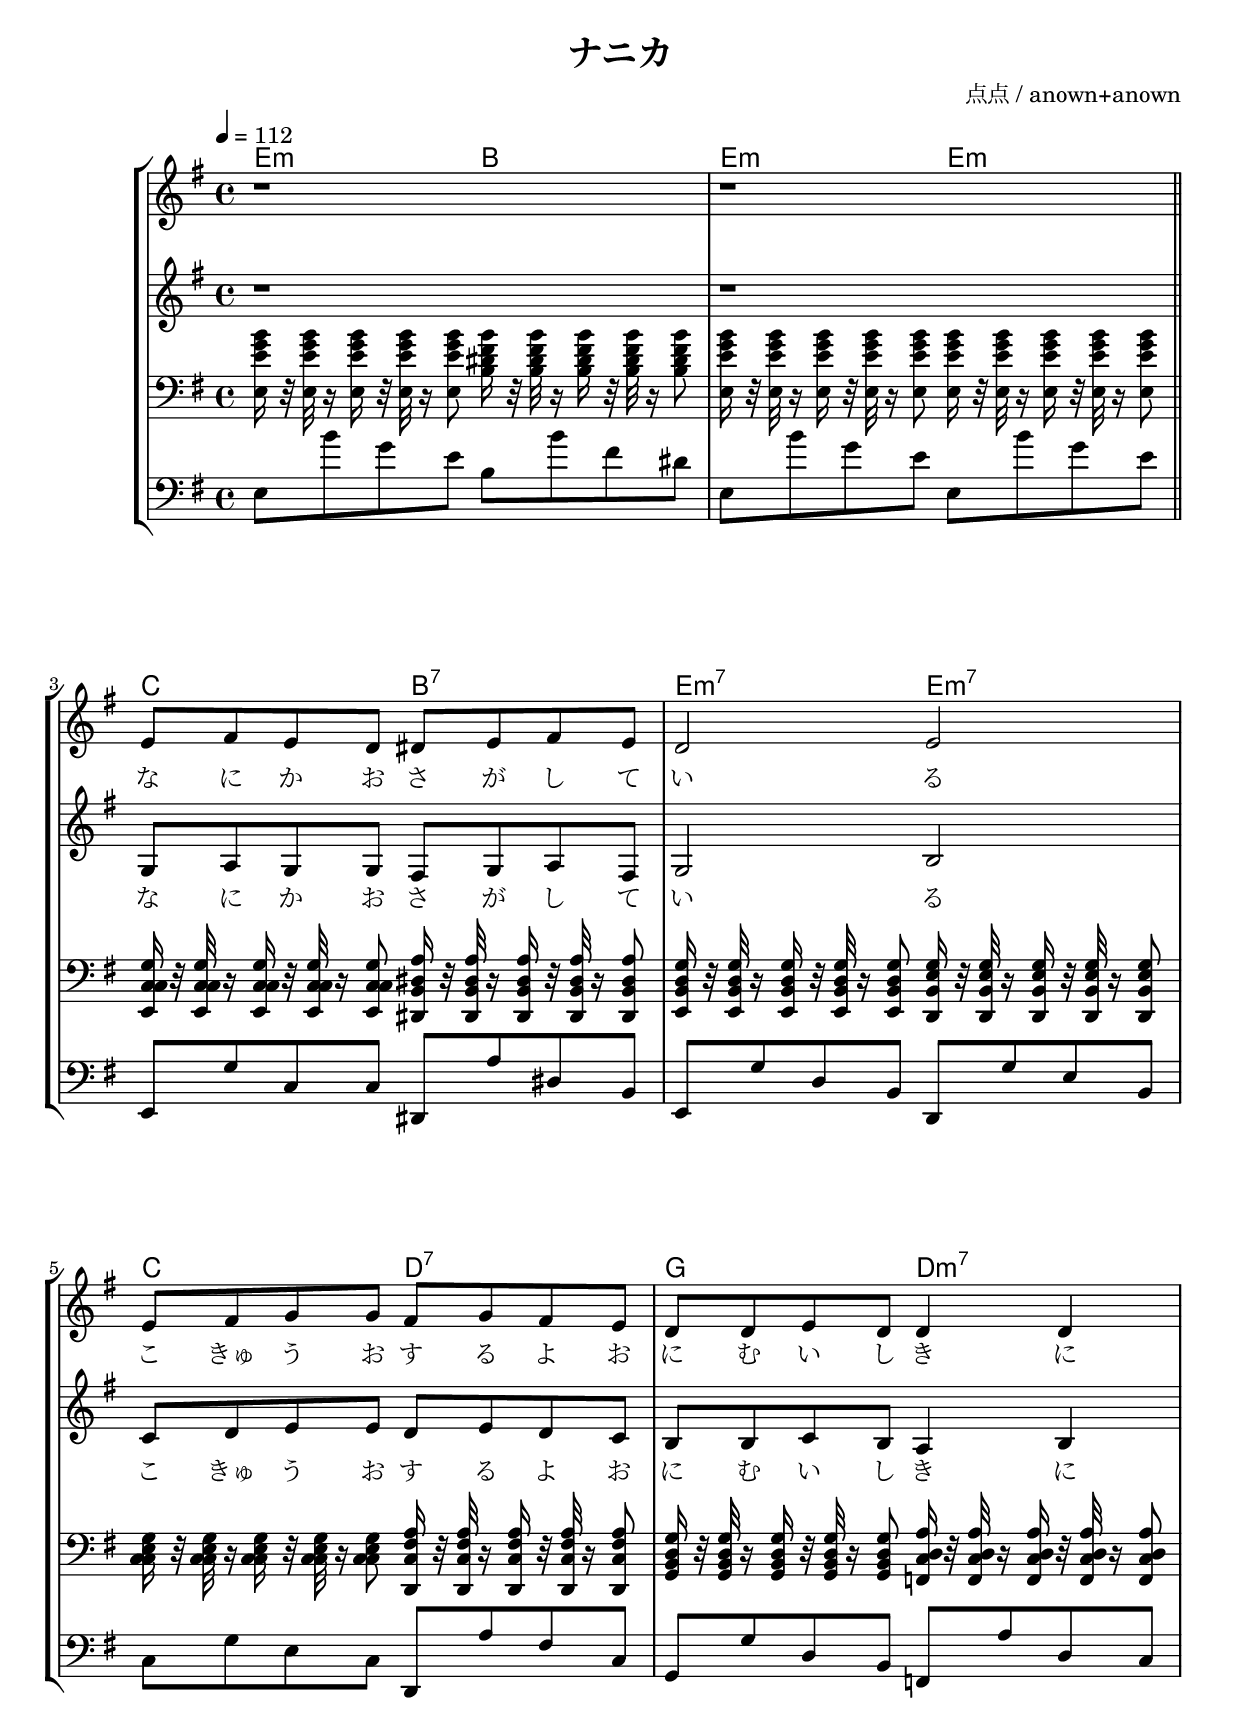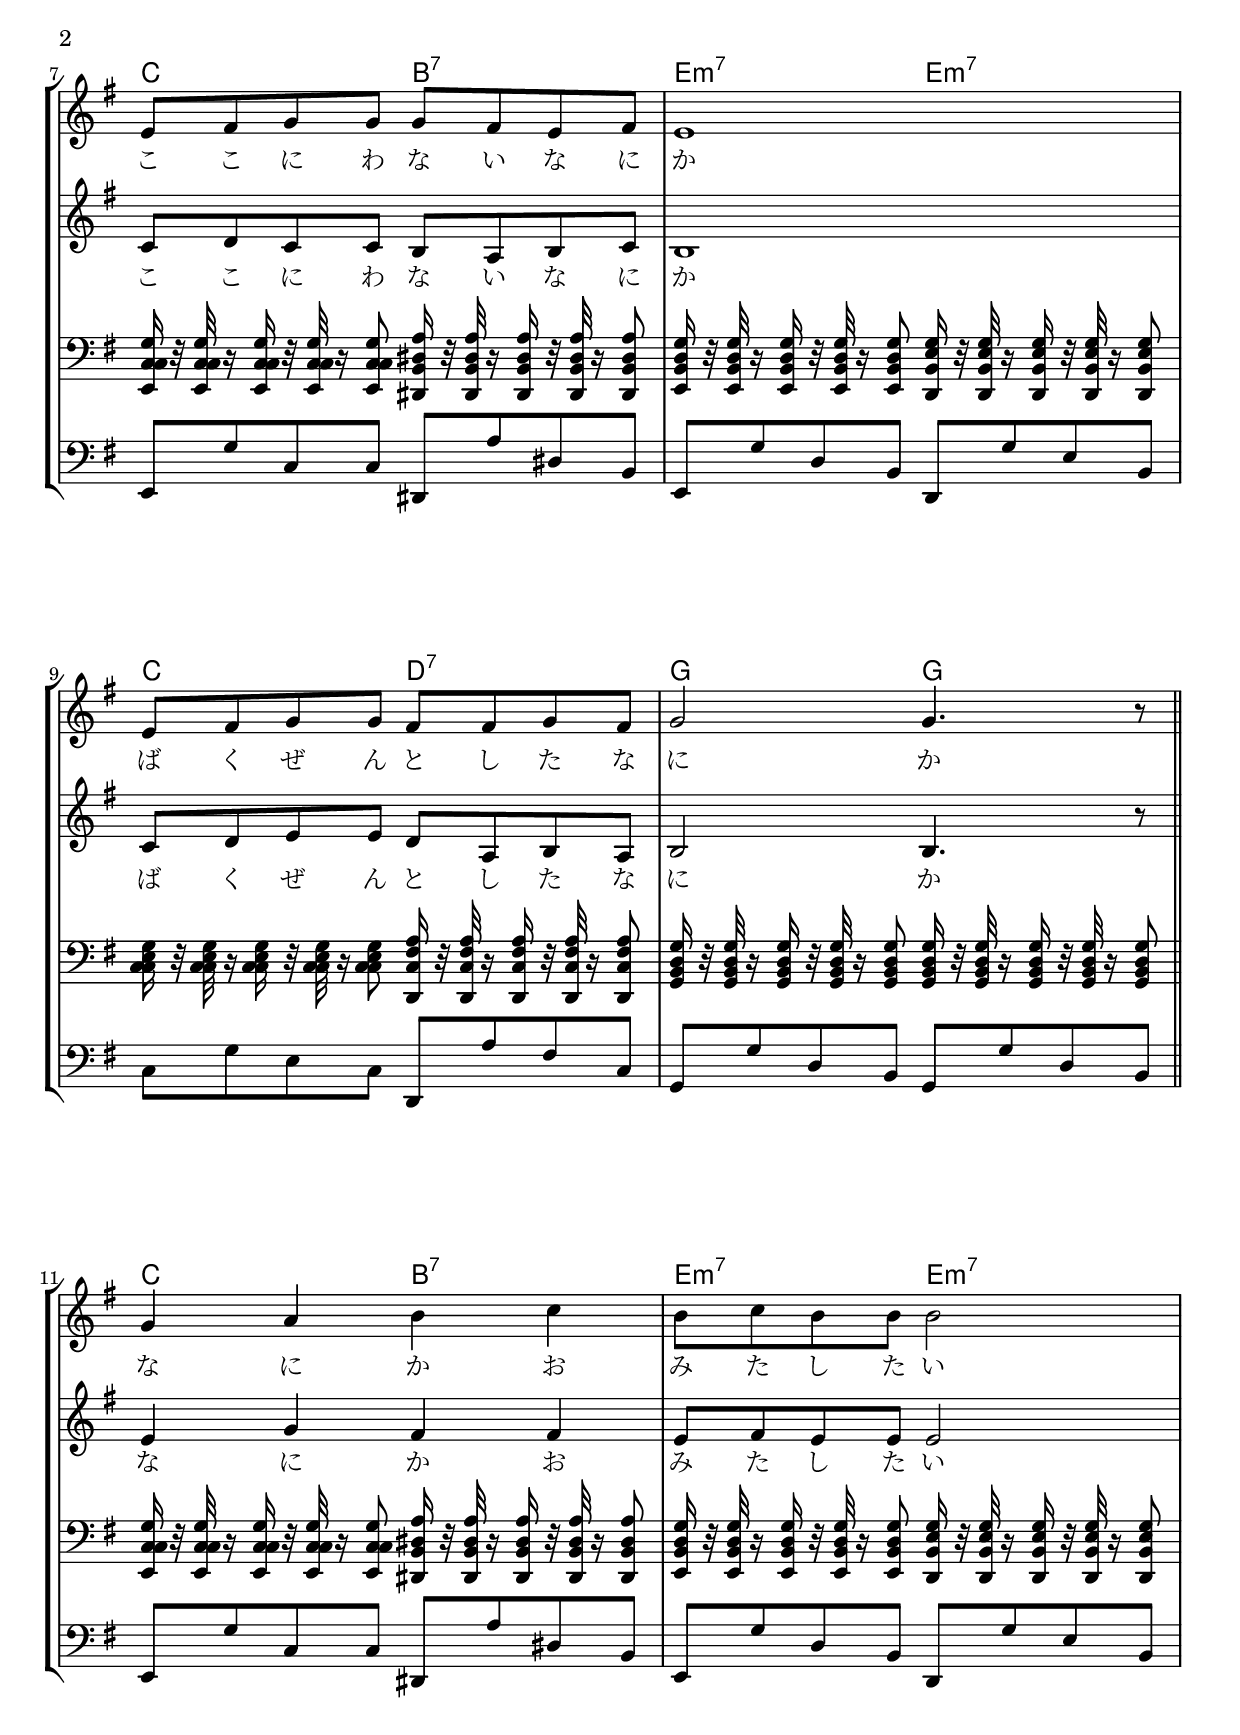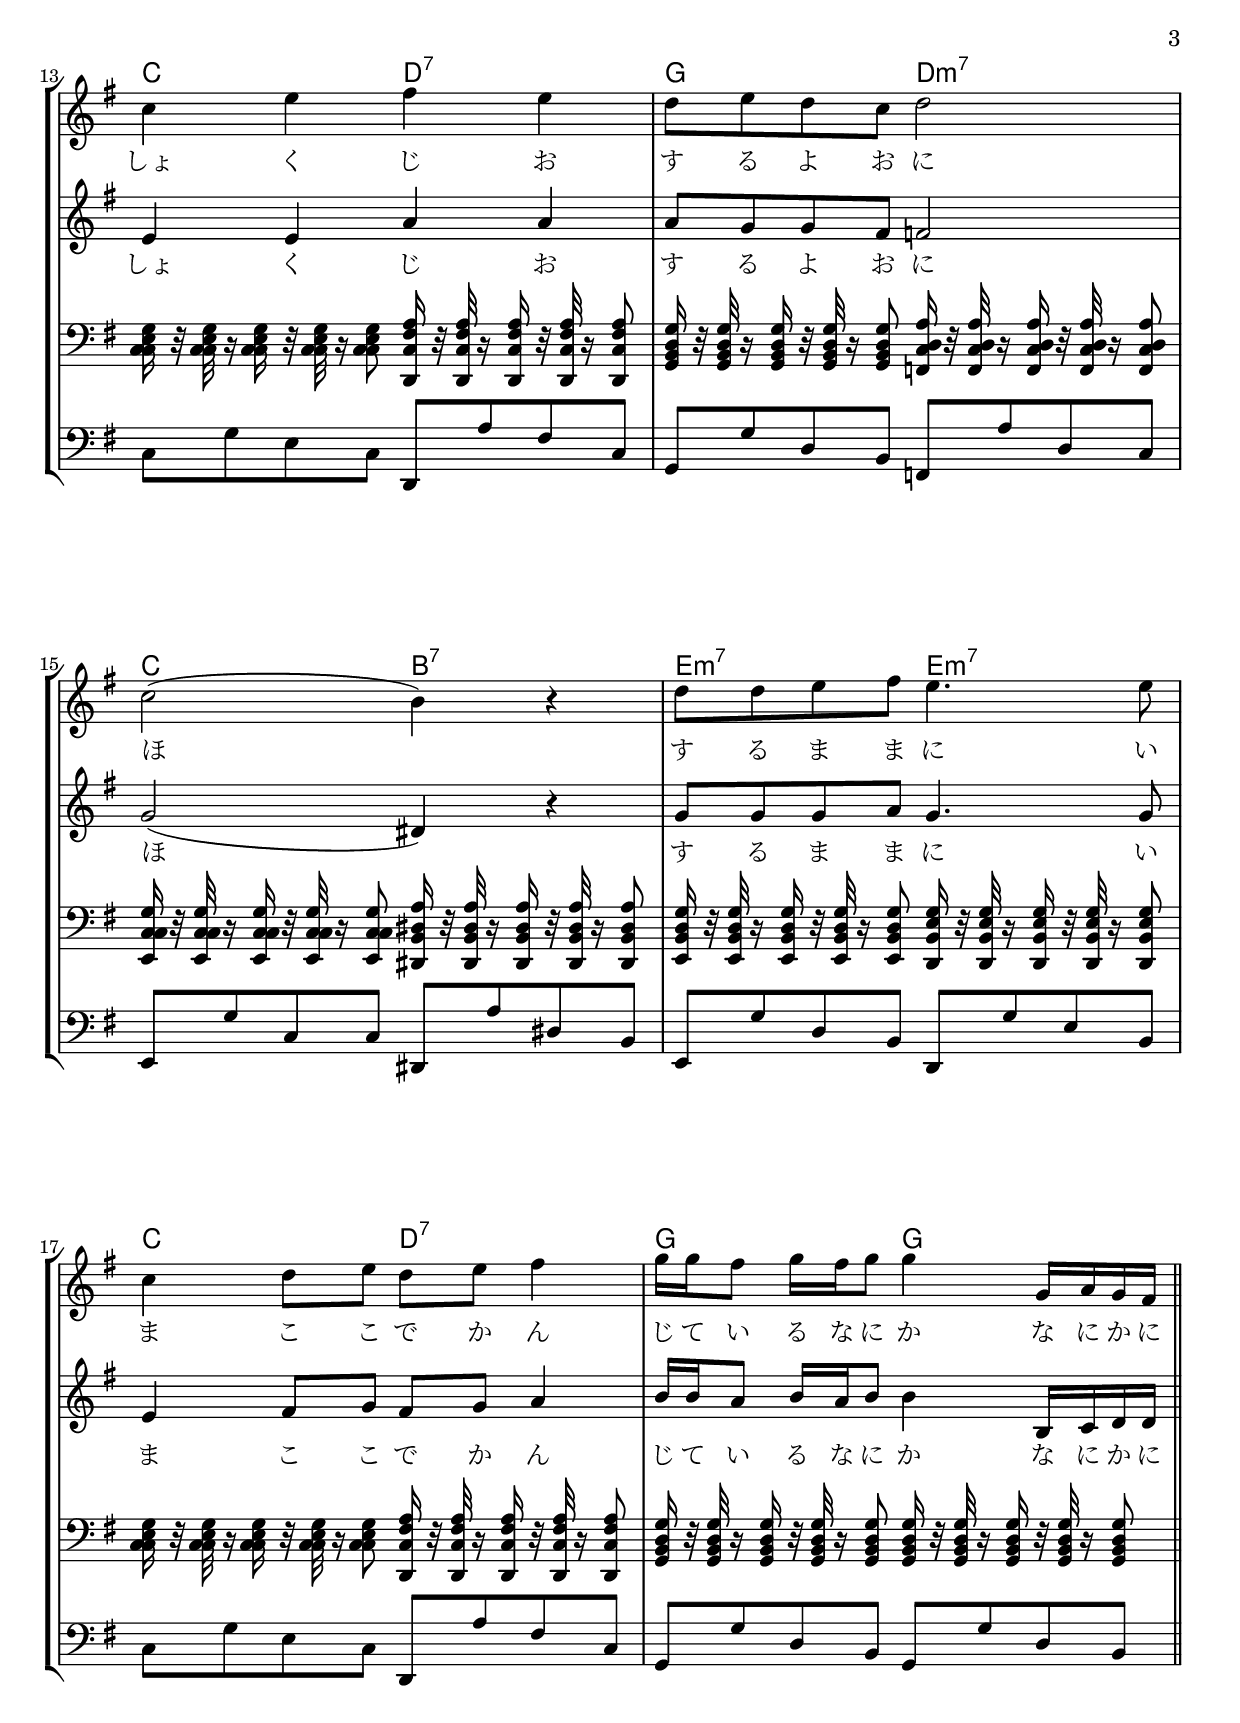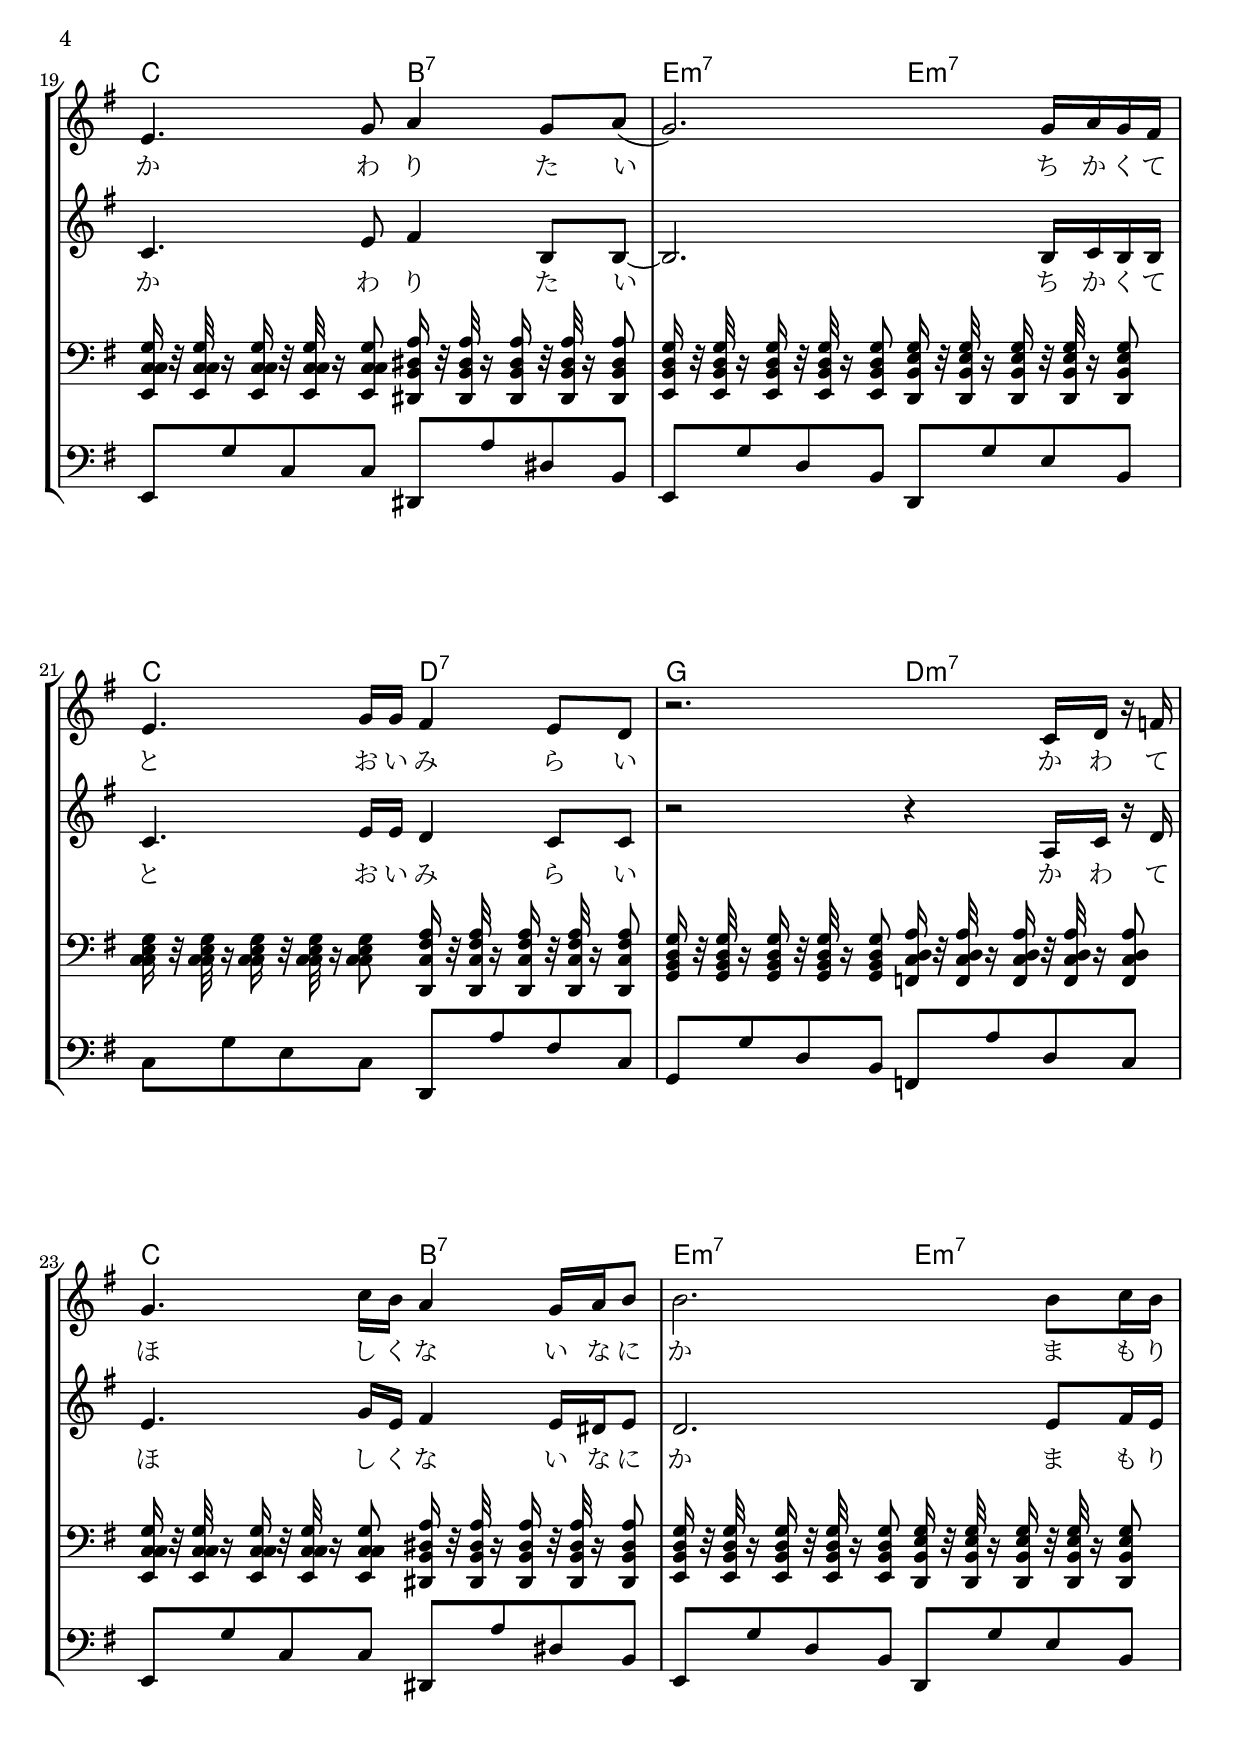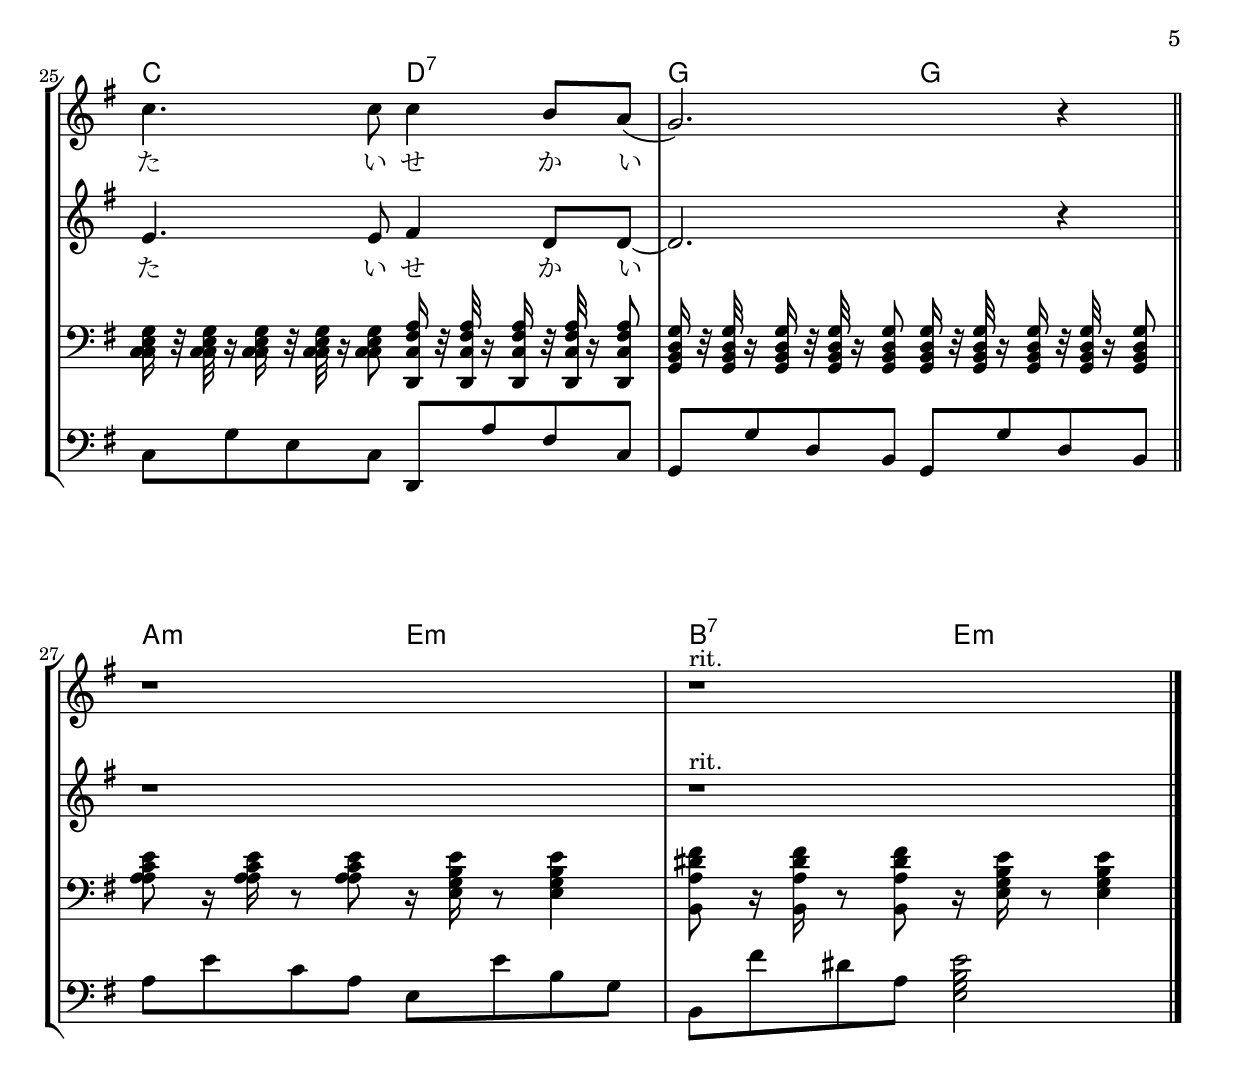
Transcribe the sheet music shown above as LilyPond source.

\version "2.12.1"

\header {
	title = \markup {ナニカ}
	composer = \markup \center-column {"点点 / anown+anown"}
}

harmony = \chordmode {
	e2:m b e:m e:m 

	c b:7 e:min7 e:min7 c d:7 g d:min7 c b:7 e:min7 e:min7 c d:7 g g 

	c b:7 e:min7 e:min7 c d:7 g d:min7 c b:7 e:min7 e:min7 c d:7 g g 

	c b:7 e:min7 e:min7 c d:7 g d:min7 c b:7 e:min7 e:min7 c d:7 g g 

	a:m e:m b:7 e:m 
}

melody = {
	\key g \major
	\tempo 4 = 112
	r1 | r1   
	\set Staff.midiInstrument = #"fss0.35"
	e'8  fis'8  e'8  d'8  dis'8  e'8  fis'8  e'8 
	d'2  e'2 
	e'8  fis'8  g'8  g'8  fis'8  g'8  fis'8  e'8 
	d'8  d'8  e'8  d'8  d'4  d'4 
	e'8  fis'8  g'8  g'8  g'8  fis'8  e'8  fis'8 
	e'1 
	e'8  fis'8  g'8  g'8  fis'8  fis'8  g'8  fis'8 
	g'2  g'4.  	r8 	\set Staff.midiInstrument = #"fss0.37"
	 g'4  a'4  b'4  c''4 
	b'8  c''8  b'8  b'8  b'2 
	c''4  e''4  fis''4  e''4 
	d''8  e''8  d''8  c''8  d''2 
	c''2  (b'4)  r4 
	d''8  d''8  e''8  fis''8  e''4.  e''8 
	c''4  d''8  e''8  d''8  e''8  fis''4 
	g''16  g''16  fis''8  g''16  fis''16  g''8  g''4  	\set Staff.midiInstrument = #"fss0.39"
	g'16  a'16  g'16  fis'16 
	e'4.  g'8  a'4  g'8  a'8 
	(g'2.)  g'16  a'16  g'16  fis'16 
	e'4.  g'16  g'16  fis'4  e'8  d'8 
	r2.  c'16  d'16  r16  f'16 
	g'4.  c''16  b'16  a'4  g'16  a'16  b'8 
	b'2.  b'8  c''16  b'16 
	c''4.  c''8  c''4  b'8  a'8 
	(g'2.)  	r4 	r1 | r1^"rit." \bar "|."
}

words = \lyricmode {
	
	な  に  か  お  さ  が  し  て  い  る  こ  きゅ  う  お  す  る  よ  お  に  む  い  し  き  に  こ  こ  に  わ  な  い  な  に  か  ば  く  ぜ  ん  と  し  た  な  に  か  
	な  に  か  お  み  た  し  た  い  しょ  く  じ  お  す  る  よ  お  に  ほ  す  る  ま  ま  に  い  ま  こ  こ  で  か  ん  じ  て  い  る  な  に  か  
	な  に  か  に  か  わ  り  た  い  ち  か  く  て  と  お  い  み  ら  い  か  わ  て  ほ  し  く  な  い  な  に  か  ま  も  り  た  い  せ  か  い  
	
}

secondmelody = {
	\key g \major
	\tempo 4 = 112
	r1 | r1   
	\set Staff.midiInstrument = #"fss0.35"
	g8  a8  g8  g8  fis8  g8  a8  fis8 
	g2  b2 
	c'8  d'8  e'8  e'8  d'8  e'8  d'8  c'8 
	b8  b8  c'8  b8  a4  b4 
	c'8  d'8  c'8  c'8  b8  a8  b8  c'8 
	b1 
	c'8  d'8  e'8  e'8  d'8  a8  b8  a8 
	b2  b4.  	r8 	\set Staff.midiInstrument = #"fss0.35"
	 e'4  g'4  fis'4  fis'4 
	e'8  fis'8  e'8  e'8  e'2 
	e'4  e'4  a'4  a'4 
	a'8  g'8  g'8  fis'8  f'2 
	g'2  (dis'4)  r4 
	g'8  g'8  g'8  a'8  g'4.  g'8 
	e'4  fis'8  g'8  fis'8  g'8  a'4 
	b'16  b'16  a'8  b'16  a'16  b'8  b'4  	\set Staff.midiInstrument = #"fss0.42"
	b16  c'16  d'16  d'16 
	c'4.  e'8  fis'4  b8  b8~ 
	b2.  b16  c'16  b16  b16 
	c'4.  e'16  e'16  d'4  c'8  c'8 
	r2  r4  a16  c'16  r16  d'16 
	e'4.  g'16  e'16  fis'4  e'16  dis'16  e'8 
	d'2.  e'8  fis'16  e'16 
	e'4.  e'8  fis'4  d'8  d'8~ 
	d'2.  	r4 	r1 | r1^"rit." \bar "|."
}

secondwords = \lyricmode {
	
	な  に  か  お  さ  が  し  て  い  る  こ  きゅ  う  お  す  る  よ  お  に  む  い  し  き  に  こ  こ  に  わ  な  い  な  に  か  ば  く  ぜ  ん  と  し  た  な  に  か  
	な  に  か  お  み  た  し  た  い  しょ  く  じ  お  す  る  よ  お  に  ほ  す  る  ま  ま  に  い  ま  こ  こ  で  か  ん  じ  て  い  る  な  に  か  
	な  に  か  に  か  わ  り  た  い  ち  か  く  て  と  お  い  み  ら  い  か  わ  て  ほ  し  く  な  い  な  に  か  ま  も  り  た  い  せ  か  い  
	
}

tempochange = {
	\tempo 4 = 112
	r1 | r1 \bar "||"
	\tempo 4 = 112
	r1 | r1 | r1 | r1 | r1 | r1 | r1 | r1 \bar "||"
	\tempo 4 = 112
	r1 | r1 | r1 | r1 | r1 | r1 | r1 | r1 \bar "||"
	\tempo 4 = 112
	r1 | r1 | r1 | r1 | r1 | r1 | r1 | r1 \bar "||"
	\tempo 4 = 112
	r1 | \tempo 4 = 84 r2 \tempo 4 = 74 r2 \bar "|."
}

mainacc = {
	\clef bass
	\set Staff.midiInstrument = #"Electric Piano2"
	\key g \major
	\tempo 4 = 112
	<e e' g' b'>16 r32 <e e' g' b'>32 r16     <e e' g' b'>16 r32 <e e' g' b'>32 r16     <e e' g' b'>8
	<b dis' fis' b'>16 r32 <b dis' fis' b'>32 r16     <b dis' fis' b'>16 r32 <b dis' fis' b'>32 r16     <b dis' fis' b'>8
	<e e' g' b'>16 r32 <e e' g' b'>32 r16     <e e' g' b'>16 r32 <e e' g' b'>32 r16     <e e' g' b'>8
	<e e' g' b'>16 r32 <e e' g' b'>32 r16     <e e' g' b'>16 r32 <e e' g' b'>32 r16     <e e' g' b'>8
	\bar "||"

	\set Staff.midiInstrument = #"Electric Piano 1"
	<e, c c g>16 r32 <e, c c g>32 r16     <e, c c g>16 r32 <e, c c g>32 r16     <e, c c g>8
	<dis, b, dis a>16 r32 <dis, b, dis a>32 r16     <dis, b, dis a>16 r32 <dis, b, dis a>32 r16     <dis, b, dis a>8
	<e, b, d g>16 r32 <e, b, d g>32 r16     <e, b, d g>16 r32 <e, b, d g>32 r16     <e, b, d g>8
	<d, b, e g>16 r32 <d, b, e g>32 r16     <d, b, e g>16 r32 <d, b, e g>32 r16     <d, b, e g>8
	<c c e g>16 r32 <c c e g>32 r16     <c c e g>16 r32 <c c e g>32 r16     <c c e g>8
	<d, c fis a>16 r32 <d, c fis a>32 r16     <d, c fis a>16 r32 <d, c fis a>32 r16     <d, c fis a>8
	<g, b, d g>16 r32 <g, b, d g>32 r16     <g, b, d g>16 r32 <g, b, d g>32 r16     <g, b, d g>8
	<f, c d a>16 r32 <f, c d a>32 r16     <f, c d a>16 r32 <f, c d a>32 r16     <f, c d a>8
	<e, c c g>16 r32 <e, c c g>32 r16     <e, c c g>16 r32 <e, c c g>32 r16     <e, c c g>8
	<dis, b, dis a>16 r32 <dis, b, dis a>32 r16     <dis, b, dis a>16 r32 <dis, b, dis a>32 r16     <dis, b, dis a>8
	<e, b, d g>16 r32 <e, b, d g>32 r16     <e, b, d g>16 r32 <e, b, d g>32 r16     <e, b, d g>8
	<d, b, e g>16 r32 <d, b, e g>32 r16     <d, b, e g>16 r32 <d, b, e g>32 r16     <d, b, e g>8
	<c c e g>16 r32 <c c e g>32 r16     <c c e g>16 r32 <c c e g>32 r16     <c c e g>8
	<d, c fis a>16 r32 <d, c fis a>32 r16     <d, c fis a>16 r32 <d, c fis a>32 r16     <d, c fis a>8
	<g, b, d g>16 r32 <g, b, d g>32 r16     <g, b, d g>16 r32 <g, b, d g>32 r16     <g, b, d g>8
	<g, b, d g>16 r32 <g, b, d g>32 r16     <g, b, d g>16 r32 <g, b, d g>32 r16     <g, b, d g>8
	\bar "||"

	\set Staff.midiInstrument = #"Electric Piano2"
	<e, c c g>16 r32 <e, c c g>32 r16     <e, c c g>16 r32 <e, c c g>32 r16     <e, c c g>8
	<dis, b, dis a>16 r32 <dis, b, dis a>32 r16     <dis, b, dis a>16 r32 <dis, b, dis a>32 r16     <dis, b, dis a>8
	<e, b, d g>16 r32 <e, b, d g>32 r16     <e, b, d g>16 r32 <e, b, d g>32 r16     <e, b, d g>8
	<d, b, e g>16 r32 <d, b, e g>32 r16     <d, b, e g>16 r32 <d, b, e g>32 r16     <d, b, e g>8
	<c c e g>16 r32 <c c e g>32 r16     <c c e g>16 r32 <c c e g>32 r16     <c c e g>8
	<d, c fis a>16 r32 <d, c fis a>32 r16     <d, c fis a>16 r32 <d, c fis a>32 r16     <d, c fis a>8
	<g, b, d g>16 r32 <g, b, d g>32 r16     <g, b, d g>16 r32 <g, b, d g>32 r16     <g, b, d g>8
	<f, c d a>16 r32 <f, c d a>32 r16     <f, c d a>16 r32 <f, c d a>32 r16     <f, c d a>8
	<e, c c g>16 r32 <e, c c g>32 r16     <e, c c g>16 r32 <e, c c g>32 r16     <e, c c g>8
	<dis, b, dis a>16 r32 <dis, b, dis a>32 r16     <dis, b, dis a>16 r32 <dis, b, dis a>32 r16     <dis, b, dis a>8
	<e, b, d g>16 r32 <e, b, d g>32 r16     <e, b, d g>16 r32 <e, b, d g>32 r16     <e, b, d g>8
	<d, b, e g>16 r32 <d, b, e g>32 r16     <d, b, e g>16 r32 <d, b, e g>32 r16     <d, b, e g>8
	<c c e g>16 r32 <c c e g>32 r16     <c c e g>16 r32 <c c e g>32 r16     <c c e g>8
	<d, c fis a>16 r32 <d, c fis a>32 r16     <d, c fis a>16 r32 <d, c fis a>32 r16     <d, c fis a>8
	<g, b, d g>16 r32 <g, b, d g>32 r16     <g, b, d g>16 r32 <g, b, d g>32 r16     <g, b, d g>8
	<g, b, d g>16 r32 <g, b, d g>32 r16     <g, b, d g>16 r32 <g, b, d g>32 r16     <g, b, d g>8
	\bar "||"

	\set Staff.midiInstrument = #"Electric Piano 1"
	<e, c c g>16 r32 <e, c c g>32 r16     <e, c c g>16 r32 <e, c c g>32 r16     <e, c c g>8
	<dis, b, dis a>16 r32 <dis, b, dis a>32 r16     <dis, b, dis a>16 r32 <dis, b, dis a>32 r16     <dis, b, dis a>8
	<e, b, d g>16 r32 <e, b, d g>32 r16     <e, b, d g>16 r32 <e, b, d g>32 r16     <e, b, d g>8
	<d, b, e g>16 r32 <d, b, e g>32 r16     <d, b, e g>16 r32 <d, b, e g>32 r16     <d, b, e g>8
	<c c e g>16 r32 <c c e g>32 r16     <c c e g>16 r32 <c c e g>32 r16     <c c e g>8
	<d, c fis a>16 r32 <d, c fis a>32 r16     <d, c fis a>16 r32 <d, c fis a>32 r16     <d, c fis a>8
	<g, b, d g>16 r32 <g, b, d g>32 r16     <g, b, d g>16 r32 <g, b, d g>32 r16     <g, b, d g>8
	<f, c d a>16 r32 <f, c d a>32 r16     <f, c d a>16 r32 <f, c d a>32 r16     <f, c d a>8
	<e, c c g>16 r32 <e, c c g>32 r16     <e, c c g>16 r32 <e, c c g>32 r16     <e, c c g>8
	<dis, b, dis a>16 r32 <dis, b, dis a>32 r16     <dis, b, dis a>16 r32 <dis, b, dis a>32 r16     <dis, b, dis a>8
	<e, b, d g>16 r32 <e, b, d g>32 r16     <e, b, d g>16 r32 <e, b, d g>32 r16     <e, b, d g>8
	<d, b, e g>16 r32 <d, b, e g>32 r16     <d, b, e g>16 r32 <d, b, e g>32 r16     <d, b, e g>8
	<c c e g>16 r32 <c c e g>32 r16     <c c e g>16 r32 <c c e g>32 r16     <c c e g>8
	<d, c fis a>16 r32 <d, c fis a>32 r16     <d, c fis a>16 r32 <d, c fis a>32 r16     <d, c fis a>8
	<g, b, d g>16 r32 <g, b, d g>32 r16     <g, b, d g>16 r32 <g, b, d g>32 r16     <g, b, d g>8
	<g, b, d g>16 r32 <g, b, d g>32 r16     <g, b, d g>16 r32 <g, b, d g>32 r16     <g, b, d g>8
	\bar "||"

	\set Staff.midiInstrument = #"Electric Piano2"
	<a a c' e'>8 r16 <a a c' e'>16 r8     <a a c' e'>8
	r16 <e g b e'>16 r8     <e g b e'>4
	<b, a dis' fis'>8 r16 <b, a dis' fis'>16 r8     <b, a dis' fis'>8
	r16 <e g b e'>16 r8     <e g b e'>4
	\bar "|."
}

subacc = {
	\clef bass
	\set Staff.midiInstrument = #"Muted Trumpet"
	\key g \major
	\tempo 4 = 112
	e8 b' g' e'
	b8 b' fis' dis'
	e8 b' g' e'
	e8 b' g' e'
	\bar "||"

	\set Staff.midiInstrument = #"Muted Trumpet"
	e,8 g c c
	dis,8 a dis b,
	e,8 g d b,
	d,8 g e b,
	c8 g e c
	d,8 a fis c
	g,8 g d b,
	f,8 a d c
	e,8 g c c
	dis,8 a dis b,
	e,8 g d b,
	d,8 g e b,
	c8 g e c
	d,8 a fis c
	g,8 g d b,
	g,8 g d b,
	\bar "||"

	\set Staff.midiInstrument = #"Muted Trumpet"
	e,8 g c c
	dis,8 a dis b,
	e,8 g d b,
	d,8 g e b,
	c8 g e c
	d,8 a fis c
	g,8 g d b,
	f,8 a d c
	e,8 g c c
	dis,8 a dis b,
	e,8 g d b,
	d,8 g e b,
	c8 g e c
	d,8 a fis c
	g,8 g d b,
	g,8 g d b,
	\bar "||"

	\set Staff.midiInstrument = #"Muted Trumpet"
	e,8 g c c
	dis,8 a dis b,
	e,8 g d b,
	d,8 g e b,
	c8 g e c
	d,8 a fis c
	g,8 g d b,
	f,8 a d c
	e,8 g c c
	dis,8 a dis b,
	e,8 g d b,
	d,8 g e b,
	c8 g e c
	d,8 a fis c
	g,8 g d b,
	g,8 g d b,
	\bar "||"

	\set Staff.midiInstrument = #"Muted Trumpet"
	a8 e' c' a
	e8 e' b g
	b,8 fis' dis' a
	<e g b e'>2
	\bar "|."
}

percA = {
	\drummode {
	hh4 hh8 hh2 r8  |\times 16/32{ hh2 hh8. hh1 r4 r16 } \bar "||"
	hh8 hh8 hh8 hh8 hh8 hh8 hh8 hh8  |hh8 hh8 hh8 hh8 hh4 hh8 hh8  |hh8 hh8 hh8 hh8 hh8 hh8 hh8 hh8  |hh8 hh8 hh8 hh2 r8  |hh8 hh8 hh8 hh8 hh8 hh8 hh8 hh8  |hh8 hh8 hh8 hh8 hh4 hh8 hh8  |hh8 hh8 hh8 hh8 hh8 hh8 hh8 hh8  |r8 hh2. r8  \bar "||"
	hh8 hh8 hh8 hh8 hh8 hh8 hh8 hh8  |hh8 hh8 hh8 hh8 hh4 hh8 hh8  |hh8 hh8 hh8 hh8 hh8 hh8 hh8 hh8  |hh8 hh8 hh8 hh2 r8  |hh8 hh8 hh8 hh8 hh8 hh8 hh8 hh8  |hh8 hh8 hh8 hh8 hh4 hh8 hh8  |hh8 hh8 hh8 hh8 hh8 hh8 hh8 hh8  |r8 hh2. r8  \bar "||"
	hh8 hh8 hh8 hh8 hh8 hh8 hh8 hh8  |hh8 hh8 hh8 hh8 hh4 hh8 hh8  |hh8 hh8 hh8 hh8 hh8 hh8 hh8 hh8  |hh8 hh8 hh8 hh2 r8  |hh8 hh8 hh8 hh8 hh8 hh8 hh8 hh8  |hh8 hh8 hh8 hh8 hh4 hh8 hh8  |hh8 hh8 hh8 hh8 hh8 hh8 hh8 hh8  |r8 hh2. r8  \bar "||"
	hh4 hh8 hh2 r8  |\times 16/32{ hh2 hh8. hh1 r4 r16 } \bar "|."
	}
}

percB = {
	\drummode {
	r16 hhp8 hhp8 hhp2 r8.  |\times 16/32{ r8 hhp4 hhp4 hhp8 hhp1 r4 } \bar "||"
	r4 sn8. sn8 sn8. sn8. sn16  |r4 sn8. sn8 sn8. sn4  |r4 sn8. sn8 sn8. sn8. sn16  |r8 sn8 sn4 sn8 sn16 sn8 sn8 sn16  |r4 sn8. sn8 sn8. sn8. sn16  |r4 sn8. sn8 sn8. sn4  |r4 sn8. sn8 sn8. sn8. sn16  |r4 sn2 sn4  \bar "||"
	r4 sn8. sn8 sn8. sn8. sn16  |r4 sn8. sn8 sn8. sn4  |r4 sn8. sn8 sn8. sn8. sn16  |r8 sn8 sn4 sn8 sn16 sn8 sn8 sn16  |r4 sn8. sn8 sn8. sn8. sn16  |r4 sn8. sn8 sn8. sn4  |r4 sn8. sn8 sn8. sn8. sn16  |r4 sn2 sn4  \bar "||"
	r4 sn8. sn8 sn8. sn8. sn16  |r4 sn8. sn8 sn8. sn4  |r4 sn8. sn8 sn8. sn8. sn16  |r8 sn8 sn4 sn8 sn16 sn8 sn8 sn16  |r4 sn8. sn8 sn8. sn8. sn16  |r4 sn8. sn8 sn8. sn4  |r4 sn8. sn8 sn8. sn8. sn16  |r4 sn2 sn4  \bar "||"
	r16 hhp8 hhp8 hhp2 r8.  |\times 16/32{ r8 hhp4 hhp4 hhp8 hhp1 r4 } \bar "|."
	}
}

percC = {
	\drummode {
	r1  |\times 16/32{ r1 r2 hho2 } \bar "||"
	bd8 bd4 bd2 bd8  |bd8 bd2 bd4.  |bd8 bd4 bd2 bd8  |bd4 r16 bd8. bd2  |bd8 bd4 bd2 bd8  |bd8 bd2 bd4.  |bd8 bd4 bd2 bd8  |bd8 bd4. bd4. bd8  \bar "||"
	bd8 bd4 bd2 bd8  |bd8 bd2 bd4.  |bd8 bd4 bd2 bd8  |bd4 r16 bd8. bd2  |bd8 bd4 bd2 bd8  |bd8 bd2 bd4.  |bd8 bd4 bd2 bd8  |bd8 bd4. bd4. bd8  \bar "||"
	bd8 bd4 bd2 bd8  |bd8 bd2 bd4.  |bd8 bd4 bd2 bd8  |bd4 r16 bd8. bd2  |bd8 bd4 bd2 bd8  |bd8 bd2 bd4.  |bd8 bd4 bd2 bd8  |bd8 bd4. bd4. bd8  \bar "||"
	r1  |\times 16/32{ r1 r2 hho2 } \bar "|."
	}
}

percD = {
	\drummode {
	bd8. bd8. bd2 bd8  |\times 16/32{ bd4. bd4. bd8 bd2 r8 bd2 } \bar "||"
	r1  |r2 r8 hho4.  |r1  |r4. r16 hho2 r16  |r1  |r2 r8 hho4.  |r1  |r4. r16 hho2 r16  \bar "||"
	r1  |r2 r8 hho4.  |r1  |r4. r16 hho2 r16  |r1  |r2 r8 hho4.  |r1  |r4. r16 hho2 r16  \bar "||"
	r1  |r2 r8 hho4.  |r1  |r4. r16 hho2 r16  |r1  |r2 r8 hho4.  |r1  |r4. r16 hho2 r16  \bar "||"
	bd8. bd8. bd2 bd8  |\times 16/32{ bd4. bd4. bd8 bd2 r8 bd2 } \bar "|."
	}
}

percE = {
	\drummode {
	r2 ss2  |\times 16/32{ r1 ss1 } \bar "||"
	r1 |r1 |r1 |r1 |r1 |r1 |r1 |cymc1  \bar "||"
	r1 |r1 |r1 |r1 |r1 |r1 |r1 |cymc1  \bar "||"
	r1 |r1 |r1 |r1 |r1 |r1 |r1 |cymc1  \bar "||"
	r2 ss2  |\times 16/32{ r1 ss1 } \bar "|."
	}
}

percF = {
	\drummode {
	r1 |\times 16/32{ r1 sn4 sn8 sn2 r8 } \bar "||"
	r1 |r1 |r1 |r1 |r1 |r1 |r1 |r4 r16 tommh16 tommh4. tommh4  \bar "||"
	r1 |r1 |r1 |r1 |r1 |r1 |r1 |r4 r16 tommh16 tommh4. tommh4  \bar "||"
	r1 |r1 |r1 |r1 |r1 |r1 |r1 |r4 r16 tommh16 tommh4. tommh4  \bar "||"
	r1 |\times 16/32{ r1 sn4 sn8 sn2 r8 } \bar "|."
	}
}

percG = {
	\drummode {
	r1 |r1 \bar "||"
	r1 |r1 |r1 |r1 |r1 |r1 |r1 |r4. r16 tomml4. tomml8.  \bar "||"
	r1 |r1 |r1 |r1 |r1 |r1 |r1 |r4. r16 tomml4. tomml8.  \bar "||"
	r1 |r1 |r1 |r1 |r1 |r1 |r1 |r4. r16 tomml4. tomml8.  \bar "||"
	r1 |r1 \bar "|."
	}
}

percH = {
	\drummode {
	r1 |\times 16/32{ r1 r2 r8 tommh4. } \bar "||"
	r1 |r1 |r1 |r1 |r1 |r1 |r1 |r2 r16 toml8 toml4 r16  \bar "||"
	r1 |r1 |r1 |r1 |r1 |r1 |r1 |r2 r16 toml8 toml4 r16  \bar "||"
	r1 |r1 |r1 |r1 |r1 |r1 |r1 |r2 r16 toml8 toml4 r16  \bar "||"
	r1 |\times 16/32{ r1 r2 r8 tommh4. } \bar "|."
	}
}

percI = {
	\drummode {
	r1 |\times 16/32{ r1 r2. tomfh4 } \bar "||"
	r1 |r1 |r1 |r1 |r1 |r1 |r1 |r2 r8 tomfh4 tomfh8  \bar "||"
	r1 |r1 |r1 |r1 |r1 |r1 |r1 |r2 r8 tomfh4 tomfh8  \bar "||"
	r1 |r1 |r1 |r1 |r1 |r1 |r1 |r2 r8 tomfh4 tomfh8  \bar "||"
	r1 |\times 16/32{ r1 r2. tomfh4 } \bar "|."
	}
}

\score {
	<<
		\new StaffGroup <<
			\new ChordNames {\harmony}
			\new Voice = "melody" {\melody}
			\new Lyrics \lyricsto "melody" \words
			\new Voice = "secondmelody" {\secondmelody}
			\new Lyrics \lyricsto "secondmelody" \secondwords
			\new Staff = "mainacc" {\mainacc}
			\new Staff = "subacc" {\subacc}
		>>
	>>
	\layout { }
}
